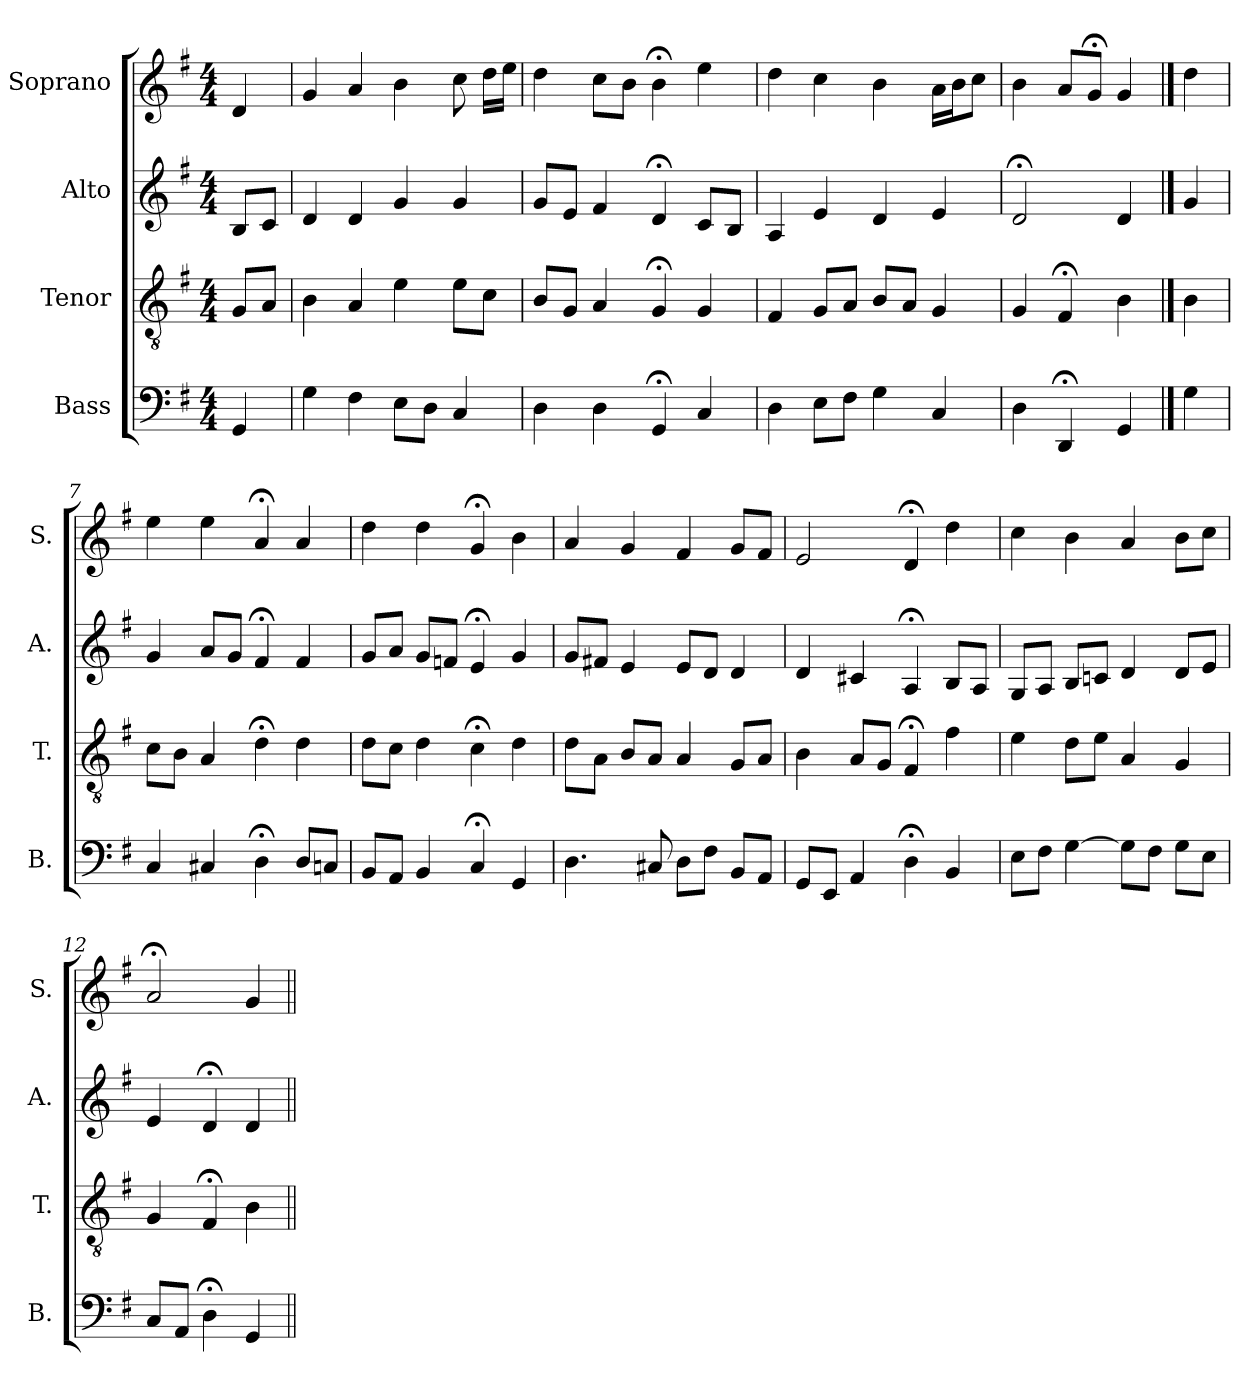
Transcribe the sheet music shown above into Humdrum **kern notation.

**kern	**kern	**kern	**kern
*part4	*part3	*part2	*part1
*staff4	*staff3	*staff2	*staff1
*I"Bass	*I"Tenor	*I"Alto	*I"Soprano
*I'B.	*I'T.	*I'A.	*I'S.
*clefF4	*clefGv2	*clefG2	*clefG2
*	*ITrd7c12	*	*
*k[f#]	*k[f#]	*k[f#]	*k[f#]
*G:	*G:	*G:	*G:
*M4/4	*M4/4	*M4/4	*M4/4
=1	=1	=1	=1
4GG/	8GG/L	8B/L	4d/
.	8AA/J	8c/J	.
=2	=2	=2	=2
4G\	4BB\	4d/	4g/
4F#\	4AA/	4d/	4a/
8E\L	4E\	4g/	4b\
8D\J	.	.	.
4C/	8E\L	4g/	8cc\
.	8C\J	.	16dd\LL
.	.	.	16ee\JJ
=3	=3	=3	=3
4D\	8BB/L	8g/L	4dd\
.	8GG/J	8e/J	.
4D\	4AA/	4f#/	8cc\L
.	.	.	8b\J
4GG;</	4GG;</	4d;</	4b;<\
4C/	4GG/	8c/L	4ee\
.	.	8B/J	.
=4	=4	=4	=4
4D\	4FF#/	4A/	4dd\
8E\L	8GG/L	4e/	4cc\
8F#\J	8AA/J	.	.
4G\	8BB/L	4d/	4b\
.	8AA/J	.	.
4C/	4GG/	4e/	16a\LL
.	.	.	16b\J
.	.	.	8cc\J
=5	=5	=5	=5
4D\	4GG/	2d;</	4b\
4DD;</	4FF#;</	.	8a/L
.	.	.	8g;</J
4GG/	4BB\	4d/	4g/
==6	==6	==6	==6
4G\	4BB\	4g/	4dd\
!!LO:LB:g=z
=7	=7	=7	=7
4C/	8C\L	4g/	4ee\
.	8BB\J	.	.
4C#X/	4AA/	8a/L	4ee\
.	.	8g/J	.
4D;<\	4D;<\	4f#;</	4a;</
8D/L	4D\	4f#/	4a/
8Cn/J	.	.	.
=8	=8	=8	=8
8BB/L	8D\L	8g/L	4dd\
8AA/J	8C\J	8a/J	.
4BB/	4D\	8g/L	4dd\
.	.	8fn/J	.
4C;</	4C;<\	4e;</	4g;</
4GG/	4D\	4g/	4b\
=9	=9	=9	=9
4.D\	8D\L	8g/L	4a/
.	8AA\J	8f#X/J	.
.	8BB/L	4e/	4g/
8C#X/	8AA/J	.	.
8D\L	4AA/	8e/L	4f#/
8F#\J	.	8d/J	.
8BB/L	8GG/L	4d/	8g/L
8AA/J	8AA/J	.	8f#/J
!!LO:PB:g=z
=10	=10	=10	=10
8GG/L	4BB\	4d/	2e/
8EE/J	.	.	.
4AA/	8AA/L	4c#X/	.
.	8GG/J	.	.
4D;<\	4FF#;</	4A;</	4d;</
4BB/	4F#\	8B/L	4dd\
.	.	8A/J	.
=11	=11	=11	=11
8E\L	4E\	8G/L	4cc\
8F#\J	.	8A/J	.
[4G\	8D\L	8B/L	4b\
.	8E\J	8cn/J	.
8G\L]	4AA/	4d/	4a/
8F#\J	.	.	.
8G\L	4GG/	8d/L	8b\L
8E\J	.	8e/J	8cc\J
=12	=12	=12	=12
8C/L	4GG/	4e/	2a;</
8AA/J	.	.	.
4D;<\	4FF#;</	4d;</	.
4GG/	4BB\	4d/	4g/
=||	=||	=||	=||
*-	*-	*-	*-
